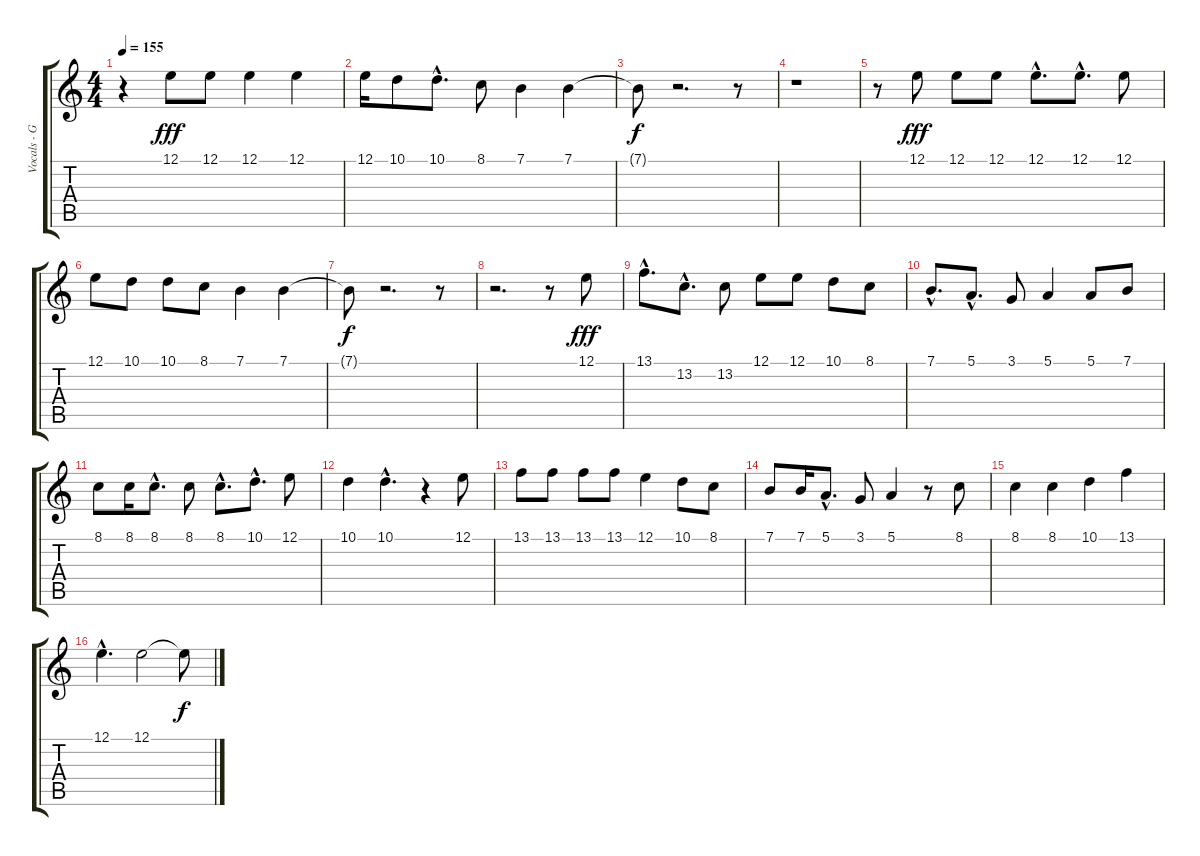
\track ("Vocals - Greg Graffin" "Vocals - G") {instrument voiceoohs}
\staff {score tabs}
\tuning (E4 B3 G3 D3 A2 E2) {hide}
\ts (4 4)
\tempo 155
\clef g2
\ks c
r.4{dy fff} 12.1.8 12.1.8 12.1.4 12.1.4 |
12.1.16 10.1.8 10.1{hac}.8{d} 8.1.8 7.1.4 7.1.4 |
7.1{t}.8{dy f} r.2{d} r.8 |
r.1 |
r.8 12.1.8{dy fff} 12.1.8 12.1.8 12.1{hac}.8{d} 12.1{hac}.8{d} 12.1.8 |
12.1.8 10.1.8 10.1.8 8.1.8 7.1.4 7.1.4 |
7.1{t}.8{dy f} r.2{d} r.8 |
r.2{d} r.8 12.1.8{dy fff} |
13.1{hac}.8{d} 13.2{hac}.8{d} 13.2.8 12.1.8 12.1.8 10.1.8 8.1.8 |
7.1{hac}.8{d} 5.1{hac}.8{d} 3.1.8 5.1.4 5.1.8 7.1.8 |
8.1.8 8.1.16 8.1{hac}.8{d} 8.1.8 8.1{hac}.8{d} 10.1{hac}.8{d} 12.1.8 |
10.1.4 10.1{hac}.4{d} r.4 12.1.8 |
13.1.8 13.1.8 13.1.8 13.1.8 12.1.4 10.1.8 8.1.8 |
7.1.8 7.1.16 5.1{hac}.8{d} 3.1.8 5.1.4 r.8 8.1.8 |
8.1.4 8.1.4 10.1.4 13.1.4 |
12.1{hac}.4{d} 12.1.2 12.1{t}.8{dy f}
